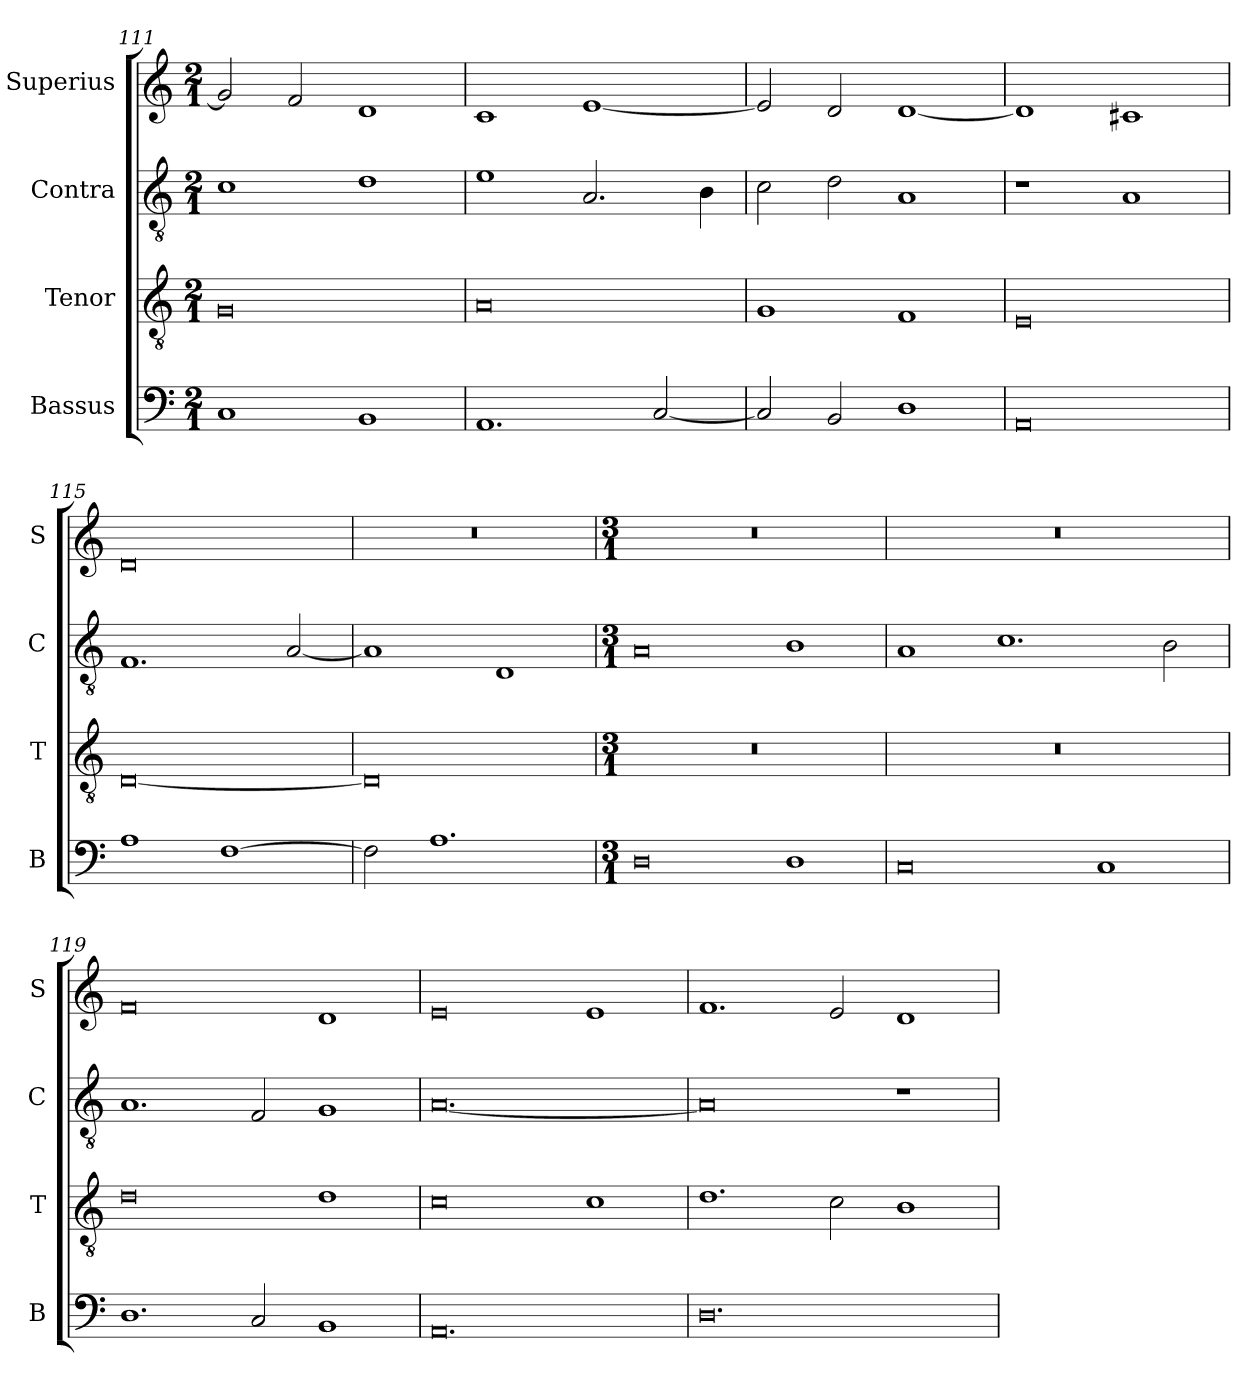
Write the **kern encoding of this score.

**kern	**kern	**kern	**kern
*part4	*part3	*part2	*part1
*staff4	*staff3	*staff2	*staff1
*I"Bassus	*I"Tenor	*I"Contra	*I"Superius
*I'B	*I'T	*I'C	*I'S
*clefF4	*clefGv2	*clefGv2	*clefG2
*k[]	*k[]	*k[]	*k[]
*M2/1	*M2/1	*M2/1	*M2/1
=111	=111	=111	=111
1C	0G	1c	2g/]
.	.	.	2f/
1BB	.	1d	1d
=112	=112	=112	=112
1.AA	0A	1e	1c
.	.	2.A/	[1e
[2C/	.	.	.
.	.	4B\	.
=113	=113	=113	=113
2C/]	1G	2c\	2e/]
2BB/	.	2d\	2d/
1D	1F	1A	[1d
=114	=114	=114	=114
0AA	0E	1r	1d]
.	.	1A	1c#X
=115	=115	=115	=115
1A	[0D	1.F	0d
[1F	.	.	.
.	.	[2A/	.
=116	=116	=116	=116
2F\]	0D]	1A]	0r
1.A	.	.	.
.	.	1D	.
=117	=117	=117	=117
*M3/1	*M3/1	*M3/1	*M3/1
0D	0.r	0A	0.r
1D	.	1B	.
=118	=118	=118	=118
0C	0.r	1A	0.r
.	.	1.c	.
1C	.	.	.
.	.	2B\	.
=119	=119	=119	=119
1.D	0d	1.A	0f
2C/	.	2F/	.
1BB	1d	1G	1d
=120	=120	=120	=120
0.AA	0c	[0.A	0e
.	1c	.	1e
=121	=121	=121	=121
0.D	1.d	0A]	1.f
.	2c\	.	2e/
.	1B	1r	1d
=	=	=	=
*-	*-	*-	*-
